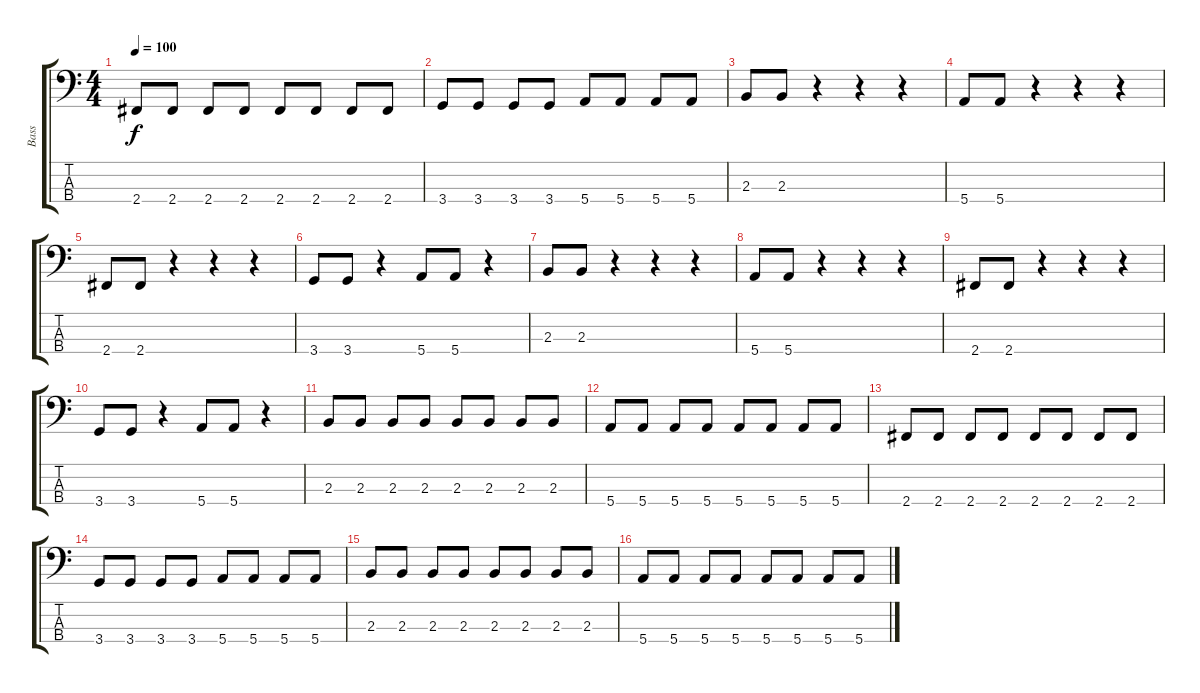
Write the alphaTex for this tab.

\track ("Bass" "Bass") {instrument electricbasspick}
\staff {score tabs}
\tuning (G2 D2 A1 E1) {hide}
\ts (4 4)
\tempo 100
\clef f4
\ks c
2.4.8{dy f} 2.4.8 2.4.8 2.4.8 2.4.8 2.4.8 2.4.8 2.4.8 |
3.4.8 3.4.8 3.4.8 3.4.8 5.4.8 5.4.8 5.4.8 5.4.8 |
2.3.8 2.3.8 r.4 r.4 r.4 |
5.4.8 5.4.8 r.4 r.4 r.4 |
2.4.8 2.4.8 r.4 r.4 r.4 |
3.4.8 3.4.8 r.4 5.4.8 5.4.8 r.4 |
2.3.8 2.3.8 r.4 r.4 r.4 |
5.4.8 5.4.8 r.4 r.4 r.4 |
2.4.8 2.4.8 r.4 r.4 r.4 |
3.4.8 3.4.8 r.4 5.4.8 5.4.8 r.4 |
2.3.8 2.3.8 2.3.8 2.3.8 2.3.8 2.3.8 2.3.8 2.3.8 |
5.4.8 5.4.8 5.4.8 5.4.8 5.4.8 5.4.8 5.4.8 5.4.8 |
2.4.8 2.4.8 2.4.8 2.4.8 2.4.8 2.4.8 2.4.8 2.4.8 |
3.4.8 3.4.8 3.4.8 3.4.8 5.4.8 5.4.8 5.4.8 5.4.8 |
2.3.8 2.3.8 2.3.8 2.3.8 2.3.8 2.3.8 2.3.8 2.3.8 |
5.4.8 5.4.8 5.4.8 5.4.8 5.4.8 5.4.8 5.4.8 5.4.8
